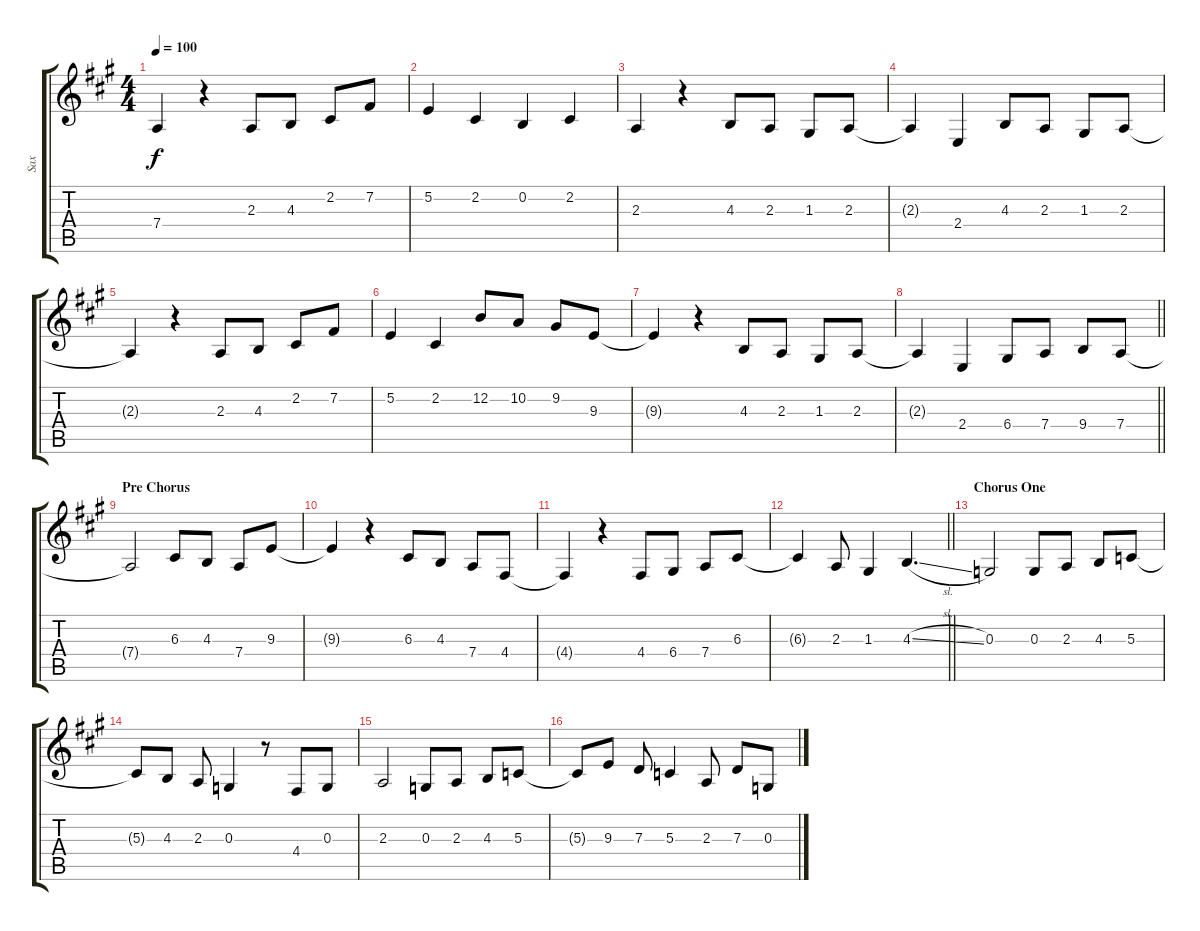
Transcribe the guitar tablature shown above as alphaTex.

\track ("Sax " "Sax ") {instrument tenorsax}
\staff {score tabs}
\tuning (E4 B3 G3 D3 A2 E2) {hide}
\ts (4 4)
\tempo 100
\clef g2
\ks a
7.4{t}.4{dy f} r.4 2.3.8 4.3.8 2.2.8 7.2.8 |
5.2.4 2.2.4 0.2.4 2.2.4 |
2.3.4 r.4 4.3.8 2.3.8 1.3.8 2.3.8 |
2.3{t}.4 2.4.4 4.3.8 2.3.8 1.3.8 2.3.8 |
2.3{t}.4 r.4 2.3.8 4.3.8 2.2.8 7.2.8 |
5.2.4 2.2.4 12.2.8 10.2.8 9.2.8 9.3.8 |
9.3{t}.4 r.4 4.3.8 2.3.8 1.3.8 2.3.8 |
\barLineRight lightlight
2.3{t}.4 2.4.4 6.4.8 7.4.8 9.4.8 7.4.8 |
\section ("" "Pre Chorus")
7.4{t}.2 6.3.8 4.3.8 7.4.8 9.3.8 |
9.3{t}.4 r.4 6.3.8 4.3.8 7.4.8 4.4.8 |
4.4{t}.4 r.4 4.4.8 6.4.8 7.4.8 6.3.8 |
\barLineRight lightlight
6.3{t}.4 2.3.8 1.3.4 4.3{sl}.4{d} |
\section ("" "Chorus One")
0.3.2 0.3.8 2.3.8 4.3.8 5.3.8 |
5.3{t}.8 4.3.8 2.3.8 0.3.4 r.8 4.4.8 0.3.8 |
2.3.2 0.3.8 2.3.8 4.3.8 5.3.8 |
5.3{t}.8 9.3.8 7.3.8 5.3.4 2.3.8 7.3.8 0.3.8
